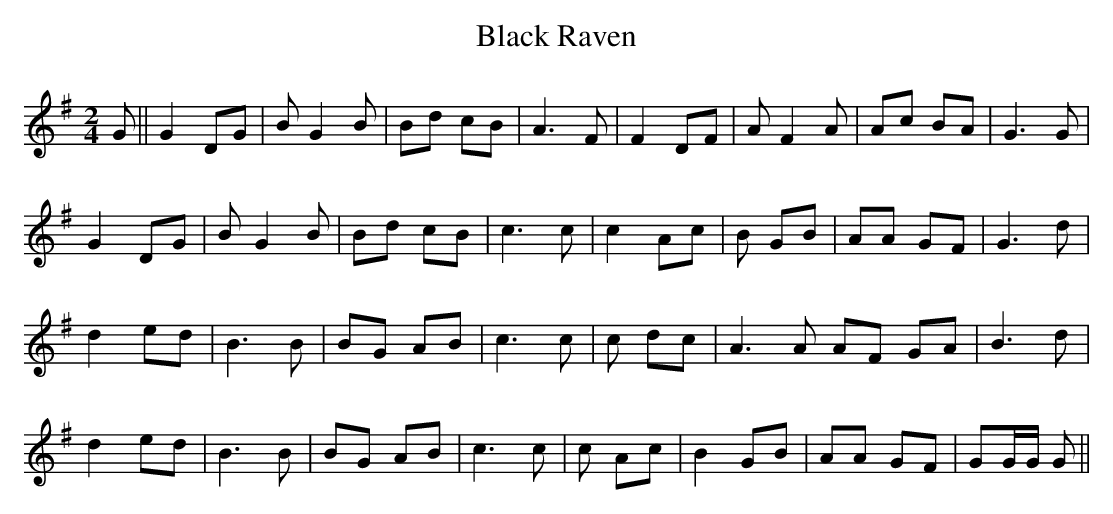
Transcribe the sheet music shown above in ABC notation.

X:1
T: Black Raven
M: 2/4
L: 2/8
K: G
G|| G2 DG  | B G2 B | Bd  cB | A3 F | F2 DF| A F2 A |Ac BA |G3 G|
G2  DG| B G2 B| Bd cB|c3 c |c2 Ac | B GB | AA GF |G3 d|
d2 ed |B3 B | BG AB|c3 c |c dc | A3 A AF GA| B3 d |
d2 ed | B3 B | BG AB | c3 c | c Ac | B2 GB |AA GF | GG/2G/2 G ||
